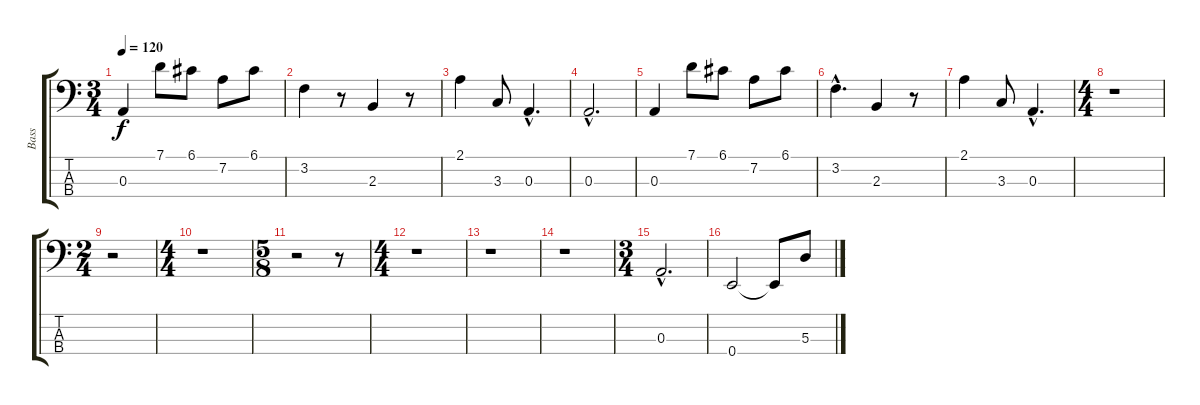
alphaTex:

\track ("Bass" "Bass") {instrument electricbassfinger}
\staff {score tabs}
\tuning (G2 D2 A1 E1) {hide}
\ts (3 4)
\tempo 120
\clef f4
\ks c
0.3.4{dy f} 7.1.8 6.1.8 7.2.8 6.1.8 |
3.2.4 r.8 2.3.4 r.8 |
2.1.4 3.3.8 0.3{hac}.4{d} |
0.3{hac}.2{d} |
0.3.4 7.1.8 6.1.8 7.2.8 6.1.8 |
3.2{hac}.4{d} 2.3.4 r.8 |
2.1.4 3.3.8 0.3{hac}.4{d} |
\ts (4 4)
r.1 |
\ts (2 4)
r.2 |
\ts (4 4)
r.1 |
\ts (5 8)
r.2 r.8 |
\ts (4 4)
r.1 |
r.1 |
r.1 |
\ts (3 4)
0.3{hac}.2{d} |
0.4.2 0.4{t}.8 5.3{ss}.8
